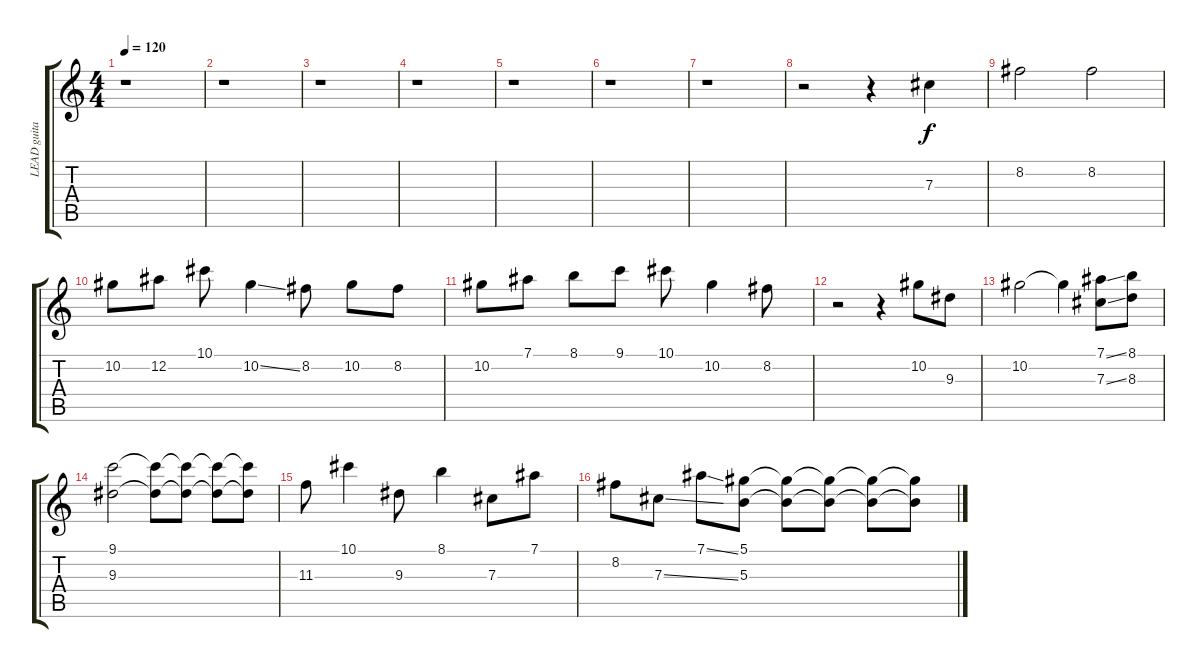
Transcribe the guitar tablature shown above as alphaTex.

\track ("LEAD guitar (Slash)" "LEAD guita") {instrument acousticguitarsteel}
\staff {score tabs}
\tuning (Eb4 Bb3 Gb3 Db3 Ab2 Eb2) {hide}
\ts (4 4)
\tempo 120
\clef g2
\ks c
r.1{dy f instrument acousticguitarsteel} |
r.1 |
r.1 |
r.1 |
r.1 |
r.1 |
r.1 |
r.2 r.4 7.3.4 |
8.2.2 8.2.2 |
10.2.8 12.2.8 10.1.8 10.2{ss}.4 8.2.8 10.2.8 8.2.8 |
10.2.8 7.1.8 8.1.8 9.1.8 10.1.8 10.2.4 8.2.8 |
r.2 r.4 10.2.8 9.3.8 |
10.2.2 10.2{t}.4 (7.1{ss} 7.3{ss}).8 (8.1 8.3).8 |
(9.1 9.3).2 (9.1{t} 9.3{t}).8 (9.1{t} 9.3{t}).8 (9.1{t} 9.3{t}).8 (9.1{t} 9.3{t}).8 |
11.3.8 10.1.4 9.3.8 8.1.4 7.3.8 7.1.8 |
8.2.8 7.3{ss}.8 7.1{ss}.8 (5.1 5.3).8 (5.1{t} 5.3{t}).8 (5.1{t} 5.3{t}).8 (5.1{t} 5.3{t}).8 (5.1{t} 5.3{t}).8
